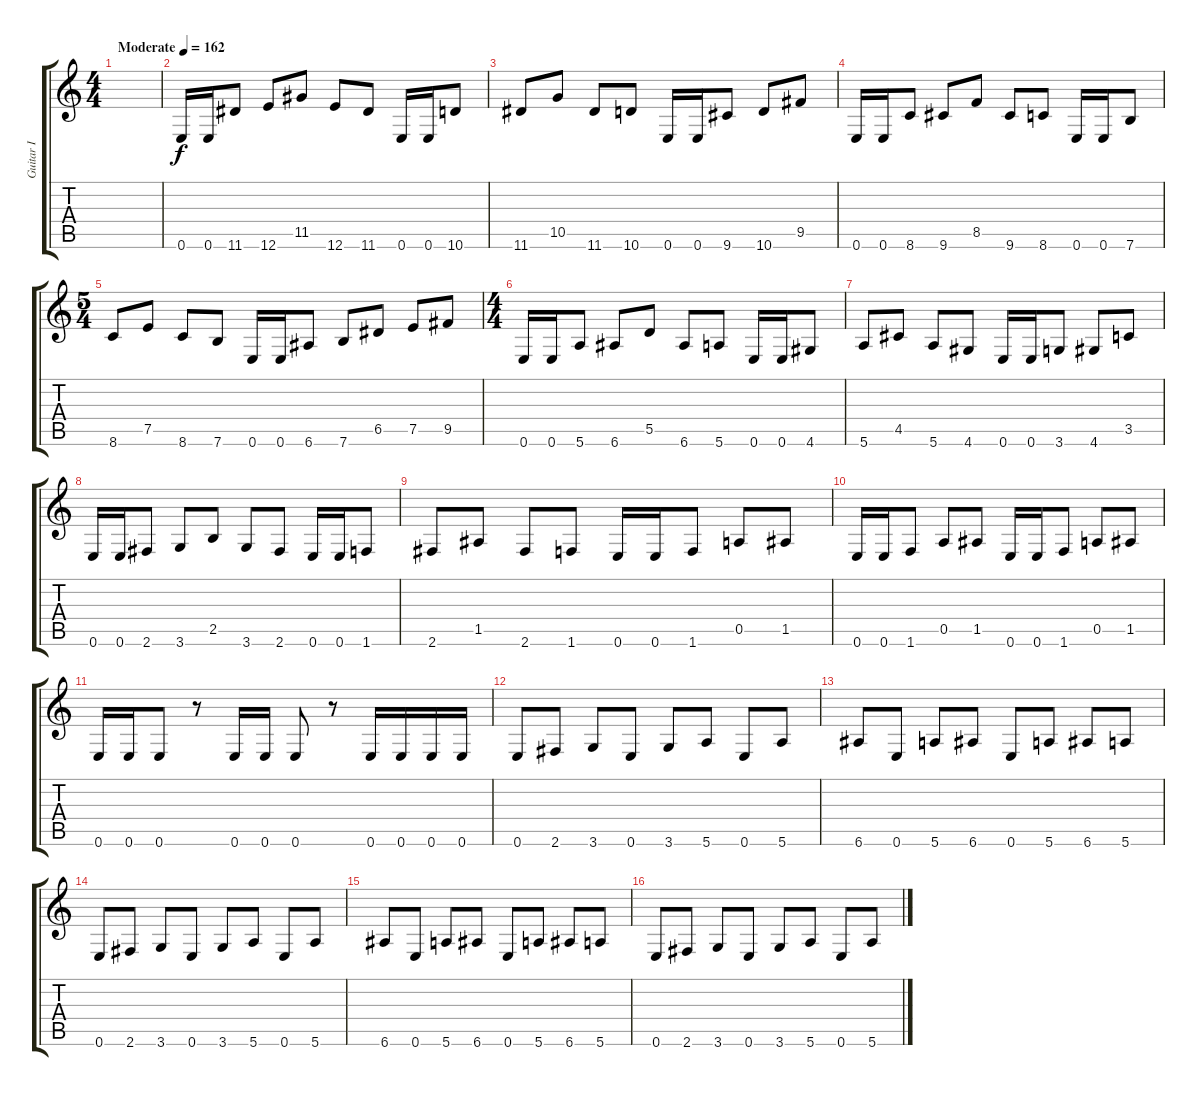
\track ("Guitar I" "Guitar I") {instrument distortionguitar}
\staff {score tabs}
\tuning (E4 B3 G3 D3 A2 E2) {hide}
\ts (4 4)
\tempo (162 "Moderate")
\clef g2
\ks c
|
0.6.16 0.6.16 11.6.8 12.6.8 11.5.8 12.6.8 11.6.8 0.6.16 0.6.16 10.6.8 |
11.6.8 10.5.8 11.6.8 10.6.8 0.6.16 0.6.16 9.6.8 10.6.8 9.5.8 |
0.6.16 0.6.16 8.6.8 9.6.8 8.5.8 9.6.8 8.6.8 0.6.16 0.6.16 7.6.8 |
\ts (5 4)
8.6.8 7.5.8 8.6.8 7.6.8 0.6.16 0.6.16 6.6.8 7.6.8 6.5.8 7.5.8 9.5.8 |
\ts (4 4)
0.6.16 0.6.16 5.6.8 6.6.8 5.5.8 6.6.8 5.6.8 0.6.16 0.6.16 4.6.8 |
5.6.8 4.5.8 5.6.8 4.6.8 0.6.16 0.6.16 3.6.8 4.6.8 3.5.8 |
0.6.16 0.6.16 2.6.8 3.6.8 2.5.8 3.6.8 2.6.8 0.6.16 0.6.16 1.6.8 |
2.6.8 1.5.8 2.6.8 1.6.8 0.6.16 0.6.16 1.6.8 0.5.8 1.5.8 |
0.6.16 0.6.16 1.6.8 0.5.8 1.5.8 0.6.16 0.6.16 1.6.8 0.5.8 1.5.8 |
0.6.16 0.6.16 0.6.8 r.8 0.6.16 0.6.16 0.6.8 r.8 0.6.16 0.6.16 0.6.16 0.6.16 |
0.6.8 2.6.8 3.6.8 0.6.8 3.6.8 5.6.8 0.6.8 5.6.8 |
6.6.8 0.6.8 5.6.8 6.6.8 0.6.8 5.6.8 6.6.8 5.6.8 |
0.6.8 2.6.8 3.6.8 0.6.8 3.6.8 5.6.8 0.6.8 5.6.8 |
6.6.8 0.6.8 5.6.8 6.6.8 0.6.8 5.6.8 6.6.8 5.6.8 |
0.6.8 2.6.8 3.6.8 0.6.8 3.6.8 5.6.8 0.6.8 5.6.8
